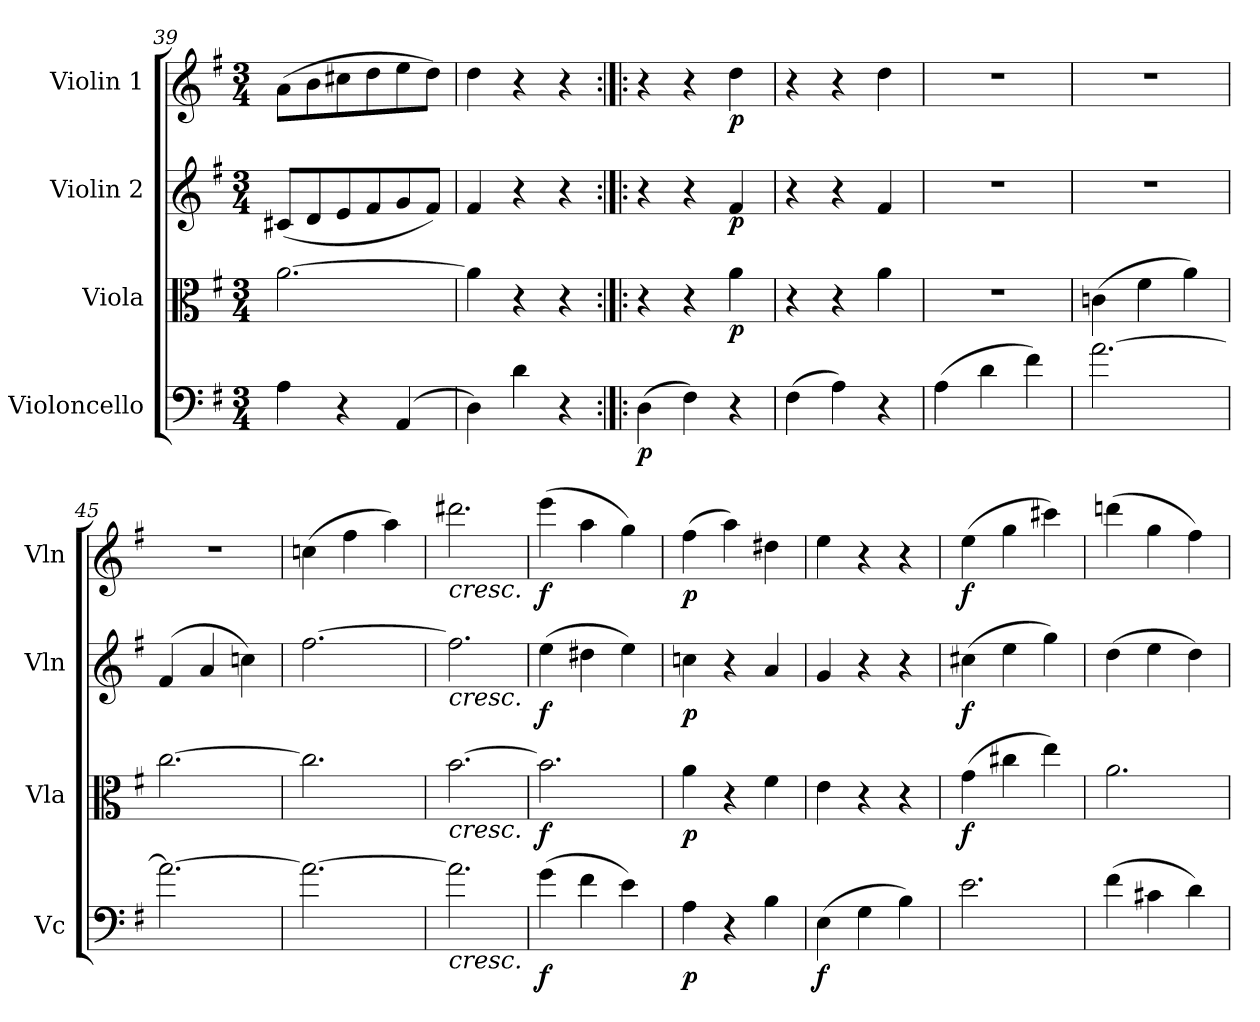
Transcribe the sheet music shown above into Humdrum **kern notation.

**kern	**dynam	**kern	**dynam	**kern	**dynam	**kern	**dynam
*part4	*part4	*part3	*part3	*part2	*part2	*part1	*part1
*staff4	*staff4	*staff3	*staff3	*staff2	*staff2	*staff1	*staff1
*I"Violoncello	*	*I"Viola	*	*I"Violin 2	*	*I"Violin 1	*
*I'Vc	*	*I'Vla	*	*I'Vln	*	*I'Vln	*
*clefF4	*	*clefC3	*	*clefG2	*	*clefG2	*
*k[f#]	*	*k[f#]	*	*k[f#]	*	*k[f#]	*
*M3/4	*	*M3/4	*	*M3/4	*	*M3/4	*
=39	=39	=39	=39	=39	=39	=39	=39
4A\	.	[2.a\	.	(8c#X/L	.	(8a\L	.
.	.	.	.	8d/	.	8b\	.
4r	.	.	.	8e/	.	8cc#X\	.
.	.	.	.	8f#/	.	8dd\	.
(4AA/	.	.	.	8g/	.	8ee\	.
.	.	.	.	8f#/J)	.	8dd\J)	.
=40	=40	=40	=40	=40	=40	=40	=40
4D\)	.	4a\]	.	4f#/	.	4dd\	.
4d\	.	4r	.	4r	.	4r	.
4r	.	4r	.	4r	.	4r	.
=41:|!|:	=41:|!|:	=41:|!|:	=41:|!|:	=41:|!|:	=41:|!|:	=41:|!|:	=41:|!|:
!	!LO:DY:b	!	!	!	!	!	!
(4D\	p	4r	.	4r	.	4r	.
4F#\)	.	4r	.	4r	.	4r	.
!	!	!	!LO:DY:b	!	!LO:DY:b	!	!LO:DY:b
4r	.	4a\	p	4f#/	p	4dd\	p
=42	=42	=42	=42	=42	=42	=42	=42
(4F#\	.	4r	.	4r	.	4r	.
4A\)	.	4r	.	4r	.	4r	.
4r	.	4a\	.	4f#/	.	4dd\	.
!!LO:PB:g=z
=43	=43	=43	=43	=43	=43	=43	=43
(4A\	.	2.r	.	2.r	.	2.r	.
4d\	.	.	.	.	.	.	.
4f#\)	.	.	.	.	.	.	.
=44	=44	=44	=44	=44	=44	=44	=44
[2.a\	.	(4cn\	.	2.r	.	2.r	.
.	.	4f#\	.	.	.	.	.
.	.	4a\)	.	.	.	.	.
=45	=45	=45	=45	=45	=45	=45	=45
2.a\_	.	[2.cc\	.	(4f#/	.	2.r	.
.	.	.	.	4a/	.	.	.
.	.	.	.	4ccn\)	.	.	.
=46	=46	=46	=46	=46	=46	=46	=46
2.a\_	.	2.cc\]	.	[2.ff#\	.	(4ccn\	.
.	.	.	.	.	.	4ff#\	.
.	.	.	.	.	.	4aa\)	.
=47	=47	=47	=47	=47	=47	=47	=47
!	!	!	!	!	!	!LO:TX:b:i:t=cresc.	!
!	!	!	!	!LO:TX:b:i:t=cresc.	!	!	!
!	!	!LO:TX:b:i:t=cresc.	!	!	!	!	!
!LO:TX:b:i:t=cresc.	!	!	!	!	!	!	!
2.a\]	.	[2.b\	.	2.ff#\]	.	2.ddd#X\	.
=48	=48	=48	=48	=48	=48	=48	=48
!	!LO:DY:b	!	!LO:DY:b	!	!LO:DY:b	!	!LO:DY:b
(4g\	f	2.b\]	f	(4ee\	f	(4eee\	f
4f#\	.	.	.	4dd#X\	.	4aa\	.
4e\)	.	.	.	4ee\)	.	4gg\)	.
=49	=49	=49	=49	=49	=49	=49	=49
!	!LO:DY:b	!	!LO:DY:b	!	!LO:DY:b	!	!LO:DY:b
4A\	p	4a\	p	4ccn\	p	(4ff#\	p
4r	.	4r	.	4r	.	4aa\)	.
4B\	.	4f#\	.	4a/	.	4dd#X\	.
=50	=50	=50	=50	=50	=50	=50	=50
!	!LO:DY:b	!	!	!	!	!	!
(4E\	f	4e\	.	4g/	.	4ee\	.
4G\	.	4r	.	4r	.	4r	.
4B\)	.	4r	.	4r	.	4r	.
=51	=51	=51	=51	=51	=51	=51	=51
!	!	!	!LO:DY:b	!	!LO:DY:b	!	!LO:DY:b
2.e\	.	(4g\	f	(4cc#X\	f	(4ee\	f
.	.	4cc#X\	.	4ee\	.	4gg\	.
.	.	4ee\)	.	4gg\)	.	4ccc#X\)	.
=52	=52	=52	=52	=52	=52	=52	=52
(4f#\	.	2.a\	.	(4dd\	.	(4dddn\	.
4c#X\	.	.	.	4ee\	.	4gg\	.
4d\)	.	.	.	4dd\)	.	4ff#\)	.
=	=	=	=	=	=	=	=
*-	*-	*-	*-	*-	*-	*-	*-
